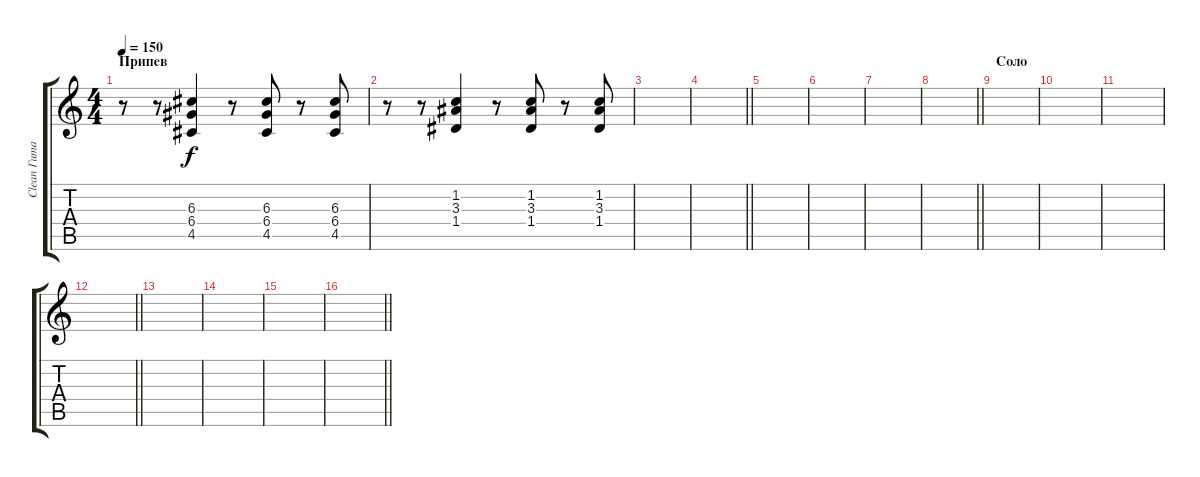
\track ("Clean Гитара" "Clean Гита") {instrument electricguitarclean}
\staff {score tabs}
\tuning (E4 B3 G3 D3 A2 E2) {hide}
\ts (4 4)
\section ("" "Припев")
\tempo 150
\clef g2
\ks c
r.8{dy f} r.8 (6.3 6.4 4.5).4 r.8 (6.3 6.4 4.5).8 r.8 (6.3 6.4 4.5).8 |
r.8 r.8 (1.2 3.3 1.4).4 r.8 (1.2 3.3 1.4).8 r.8 (1.2 3.3 1.4).8 |
|
\barLineRight lightlight
|
|
|
|
\barLineRight lightlight
|
\section ("" "Соло")
|
|
|
\barLineRight lightlight
|
|
|
|
\barLineRight lightlight
